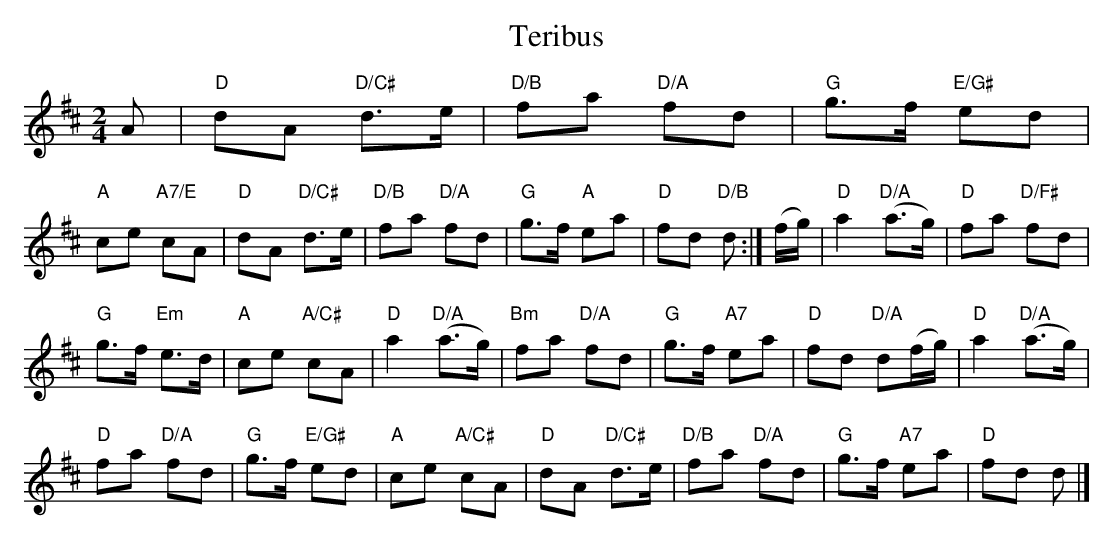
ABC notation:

X:1
T:Teribus
M:2/4
L:1/8
Q:120
K:D
UA|\
"D"dA "D/C#"d>e|"D/B"fa "D/A"fd|"G"g>f "E/G#"ed|
"A"ce "A7/E"cA|"D"dA "D/C#"d>e|"D/B"fa "D/A"fd|"G"g>f "A"ea|"D"fd "D/B"d:| (f/g/)|"D"a2 "D/A"(a>g)|"D"fa "D/F#"fd|
"G"g>f "Em"e>d|"A"ce "A/C#"cA|"D"a2 "D/A"(a>g)|"Bm"fa "D/A"fd|"G"g>f "A7"ea|"D"fd "D/A"d(f/g/)|"D"a2 "D/A"(a>g)|
"D"fa "D/A"fd |"G"g>f "E/G#"ed |"A"ce "A/C#"cA |"D"dA "D/C#"d>e |"D/B"fa "D/A"fd |"G"g>f "A7"ea|"D"fd d|]
